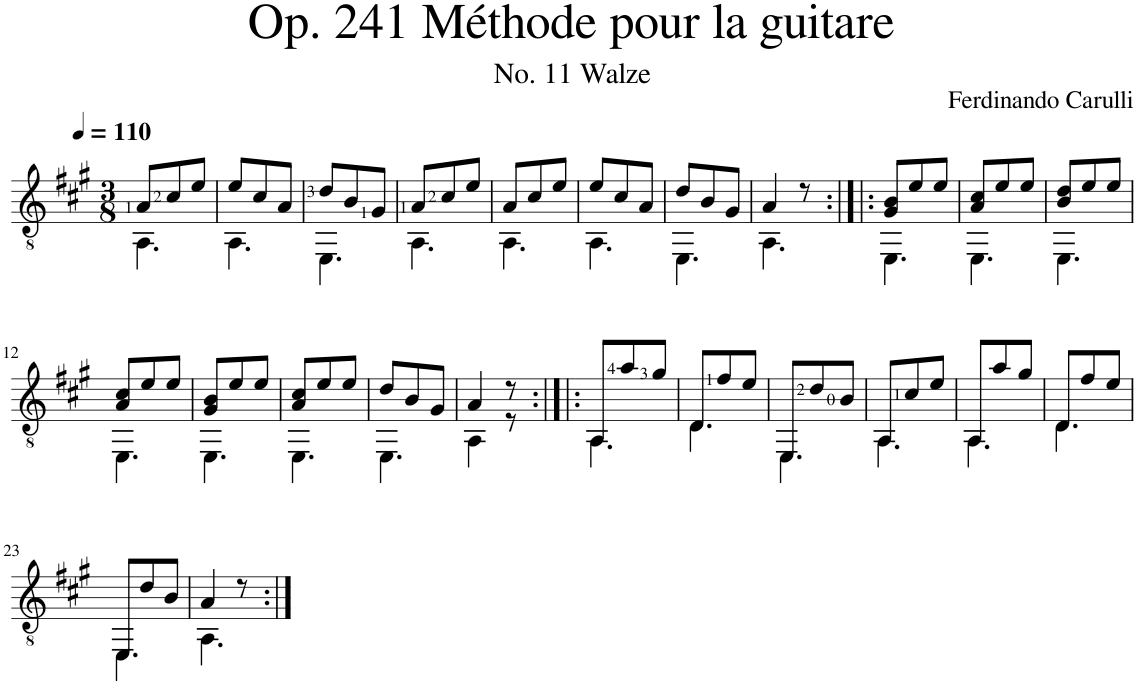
**kern
*part1
*staff1
*I"Classical Guitar
*I'Guit.
*clefGv2
*k[f#c#g#]
*M3/8
*MM110
=1
*^
8A/L	4.AA\
8c#/	.
8e/J	.
=2	=2
8e/L	4.AA\
8c#/	.
8A/J	.
=3	=3
8d/L	4.EE\
8B/	.
8G#/J	.
=4	=4
8A/L	4.AA\
8c#/	.
8e/J	.
=5	=5
8A/L	4.AA\
8c#/	.
8e/J	.
=6	=6
8e/L	4.AA\
8c#/	.
8A/J	.
=7	=7
8d/L	4.EE\
8B/	.
8G#/J	.
=8	=8
4A/	4.AA\
8r	.
=9:|!|:	=9:|!|:
8G#/ 8B/L	4.EE\
8e/	.
8e/J	.
=10	=10
8A/ 8c#/L	4.EE\
8e/	.
8e/J	.
=11	=11
8B/ 8d/L	4.EE\
8e/	.
8e/J	.
!!LO:LB:g=z	!!
=12	=12
8A/ 8c#/L	4.EE\
8e/	.
8e/J	.
=13	=13
8G#/ 8B/L	4.EE\
8e/	.
8e/J	.
=14	=14
8A/ 8c#/L	4.EE\
8e/	.
8e/J	.
=15	=15
8d/L	4.EE\
8B/	.
8G#/J	.
=16	=16
4A/	4AA\
8r	8r
=17:|!|:	=17:|!|:
8AA/L	4.AA\
8a/	.
8g#/J	.
=18	=18
8D/L	4.D\
8f#/	.
8e/J	.
=19	=19
8EE/L	4.EE\
8d/	.
8B/J	.
=20	=20
8AA/L	4.AA\
8c#/	.
8e/J	.
=21	=21
8AA/L	4.AA\
8a/	.
8g#/J	.
=22	=22
8D/L	4.D\
8f#/	.
8e/J	.
!!LO:LB:g=z	!!
=23	=23
8EE/L	4.EE\
8d/	.
8B/J	.
=24	=24
4A/	4.AA\
8r	.
*v	*v
=:|!
*-
